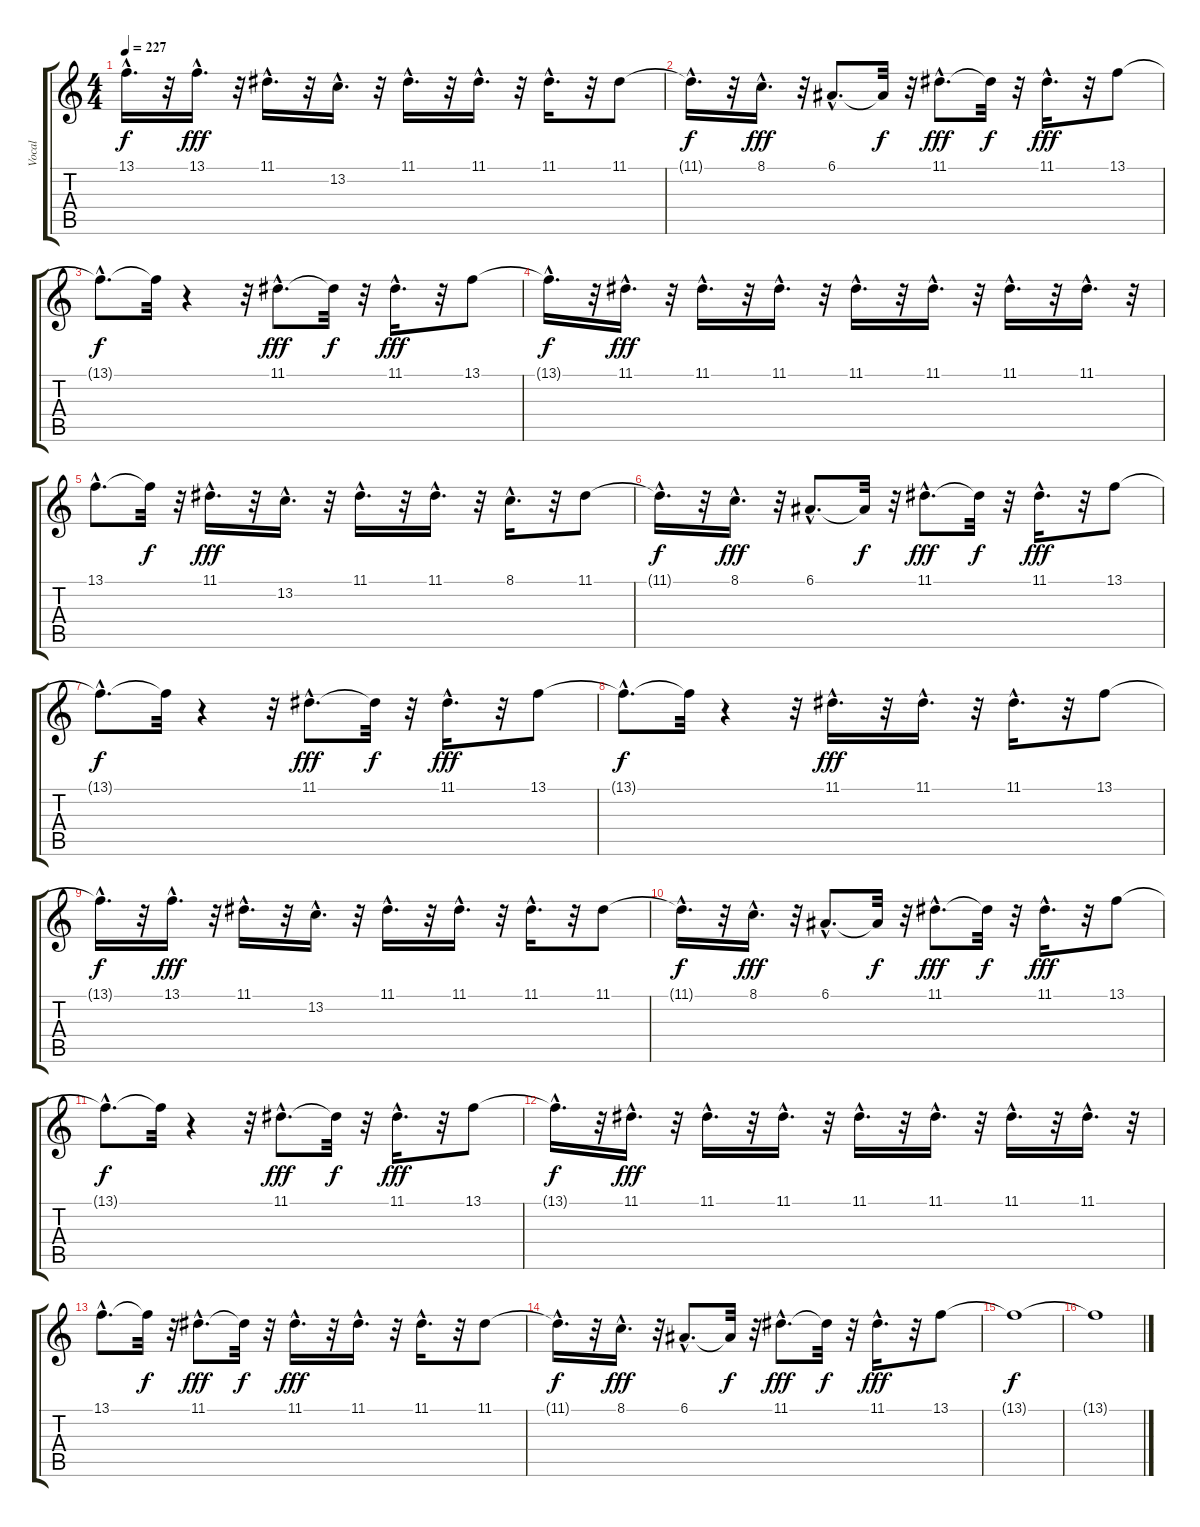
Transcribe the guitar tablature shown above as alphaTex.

\track ("Vocal" "Vocal") {instrument altosax}
\staff {score tabs}
\tuning (E4 B3 G3 D3 A2 E2) {hide}
\ts (4 4)
\tempo 227
\clef g2
\ks c
13.1{hac t}.16{d dy f} r.32 13.1{hac}.16{d dy fff} r.32 11.1{hac}.16{d} r.32 13.2{hac}.16{d} r.32 11.1{hac}.16{d} r.32 11.1{hac}.16{d} r.32 11.1{hac}.16{d} r.32 11.1.8 |
11.1{hac t}.16{d dy f} r.32 8.1{hac}.16{d dy fff} r.32 6.1{hac}.8{d} 6.1{t}.32{dy f} r.32 11.1{hac}.8{d dy fff} 11.1{t}.32{dy f} r.32 11.1{hac}.16{d dy fff} r.32 13.1.8 |
13.1{hac t}.8{d dy f} 13.1{t}.32 r.4 r.32 11.1{hac}.8{d dy fff} 11.1{t}.32{dy f} r.32 11.1{hac}.16{d dy fff} r.32 13.1.8 |
13.1{hac t}.16{d dy f} r.32 11.1{hac}.16{d dy fff} r.32 11.1{hac}.16{d} r.32 11.1{hac}.16{d} r.32 11.1{hac}.16{d} r.32 11.1{hac}.16{d} r.32 11.1{hac}.16{d} r.32 11.1{hac}.16{d} r.32 |
13.1{hac}.8{d} 13.1{t}.32{dy f} r.32 11.1{hac}.16{d dy fff} r.32 13.2{hac}.16{d} r.32 11.1{hac}.16{d} r.32 11.1{hac}.16{d} r.32 8.1{hac}.16{d} r.32 11.1.8 |
11.1{hac t}.16{d dy f} r.32 8.1{hac}.16{d dy fff} r.32 6.1{hac}.8{d} 6.1{t}.32{dy f} r.32 11.1{hac}.8{d dy fff} 11.1{t}.32{dy f} r.32 11.1{hac}.16{d dy fff} r.32 13.1.8 |
13.1{hac t}.8{d dy f} 13.1{t}.32 r.4 r.32 11.1{hac}.8{d dy fff} 11.1{t}.32{dy f} r.32 11.1{hac}.16{d dy fff} r.32 13.1.8 |
13.1{hac t}.8{d dy f} 13.1{t}.32 r.4 r.32 11.1{hac}.16{d dy fff} r.32 11.1{hac}.16{d} r.32 11.1{hac}.16{d} r.32 13.1.8 |
13.1{hac t}.16{d dy f} r.32 13.1{hac}.16{d dy fff} r.32 11.1{hac}.16{d} r.32 13.2{hac}.16{d} r.32 11.1{hac}.16{d} r.32 11.1{hac}.16{d} r.32 11.1{hac}.16{d} r.32 11.1.8 |
11.1{hac t}.16{d dy f} r.32 8.1{hac}.16{d dy fff} r.32 6.1{hac}.8{d} 6.1{t}.32{dy f} r.32 11.1{hac}.8{d dy fff} 11.1{t}.32{dy f} r.32 11.1{hac}.16{d dy fff} r.32 13.1.8 |
13.1{hac t}.8{d dy f} 13.1{t}.32 r.4 r.32 11.1{hac}.8{d dy fff} 11.1{t}.32{dy f} r.32 11.1{hac}.16{d dy fff} r.32 13.1.8 |
13.1{hac t}.16{d dy f} r.32 11.1{hac}.16{d dy fff} r.32 11.1{hac}.16{d} r.32 11.1{hac}.16{d} r.32 11.1{hac}.16{d} r.32 11.1{hac}.16{d} r.32 11.1{hac}.16{d} r.32 11.1{hac}.16{d} r.32 |
13.1{hac}.8{d} 13.1{t}.32{dy f} r.32 11.1{hac}.8{d dy fff} 11.1{t}.32{dy f} r.32 11.1{hac}.16{d dy fff} r.32 11.1{hac}.16{d} r.32 11.1{hac}.16{d} r.32 11.1.8 |
11.1{hac t}.16{d dy f} r.32 8.1{hac}.16{d dy fff} r.32 6.1{hac}.8{d} 6.1{t}.32{dy f} r.32 11.1{hac}.8{d dy fff} 11.1{t}.32{dy f} r.32 11.1{hac}.16{d dy fff} r.32 13.1.8 |
13.1{t}.1{dy f} |
13.1{t}.1
